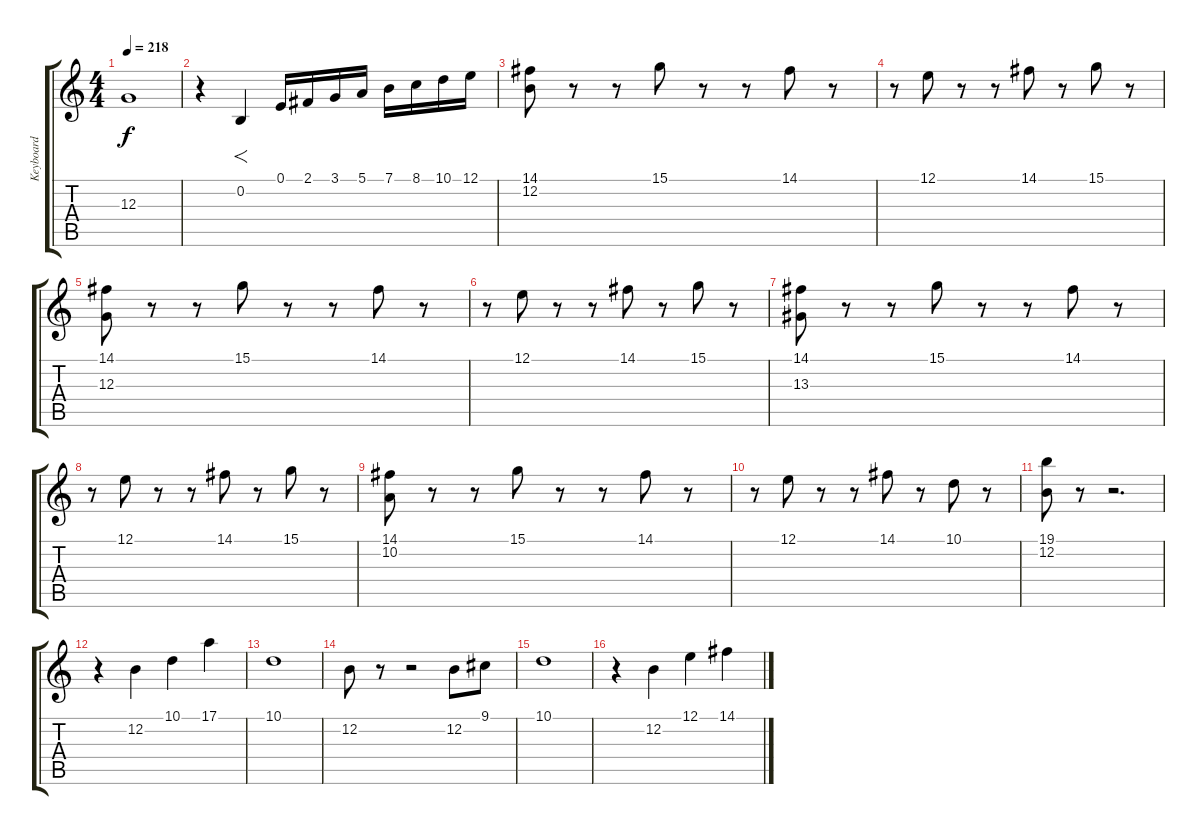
\track ("Keyboard" "Keyboard") {instrument stringensemble1}
\staff {score tabs}
\tuning (E4 B3 G3 D3 A2 E2) {hide}
\ts (4 4)
\tempo 218
\clef g2
\ks c
12.3.1{dy f} |
r.4 0.2.4{f} 0.1.16 2.1.16 3.1.16 5.1.16 7.1.16 8.1.16 10.1.16 12.1.16 |
(14.1 12.2).8{volume 12} r.8 r.8 15.1.8 r.8 r.8 14.1.8 r.8 |
r.8 12.1.8 r.8 r.8 14.1.8 r.8 15.1.8 r.8 |
(14.1 12.3).8 r.8 r.8 15.1.8 r.8 r.8 14.1.8 r.8 |
r.8 12.1.8 r.8 r.8 14.1.8 r.8 15.1.8 r.8 |
(14.1 13.3).8 r.8 r.8 15.1.8 r.8 r.8 14.1.8 r.8 |
r.8 12.1.8 r.8 r.8 14.1.8 r.8 15.1.8 r.8 |
(14.1 10.2).8 r.8 r.8 15.1.8 r.8 r.8 14.1.8 r.8 |
r.8 12.1.8 r.8 r.8 14.1.8 r.8 10.1.8 r.8 |
(19.1 12.2).8{volume 13} r.8 r.2{d} |
r.4 12.2.4 10.1.4 17.1.4 |
10.1.1 |
12.2.8 r.8 r.2 12.2.8 9.1.8 |
10.1.1 |
r.4 12.2.4 12.1.4 14.1.4
